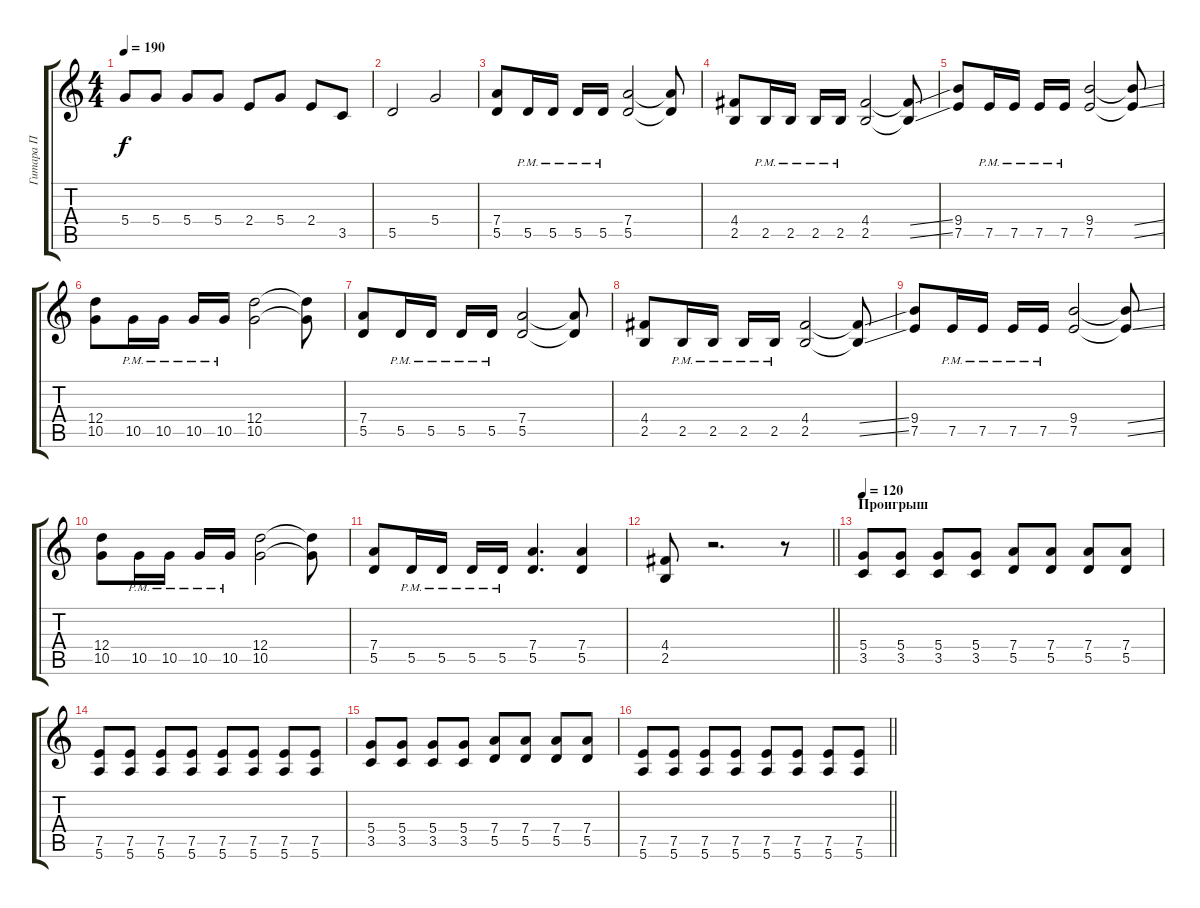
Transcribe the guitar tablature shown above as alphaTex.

\track ("Гитара П" "Гитара П") {instrument overdrivenguitar}
\staff {score tabs}
\tuning (E4 B3 G3 D3 A2 E2) {hide}
\ts (4 4)
\tempo 190
\clef g2
\ks c
5.4.8{dy f} 5.4.8 5.4.8 5.4.8 2.4.8 5.4.8 2.4.8 3.5.8 |
5.5.2 5.4.2 |
(7.4 5.5).8 5.5{pm}.16 5.5{pm}.16 5.5{pm}.16 5.5{pm}.16 (7.4 5.5).2 (7.4{t} 5.5{t}).8 |
(4.4 2.5).8 2.5{pm}.16 2.5{pm}.16 2.5{pm}.16 2.5{pm}.16 (4.4 2.5).2 (4.4{ss t} 2.5{ss t}).8 |
(9.4 7.5).8 7.5{pm}.16 7.5{pm}.16 7.5{pm}.16 7.5{pm}.16 (9.4 7.5).2 (9.4{ss t} 7.5{ss t}).8 |
(12.4 10.5).8 10.5{pm}.16 10.5{pm}.16 10.5{pm}.16 10.5{pm}.16 (12.4 10.5).2 (12.4{t} 10.5{t}).8 |
(7.4 5.5).8 5.5{pm}.16 5.5{pm}.16 5.5{pm}.16 5.5{pm}.16 (7.4 5.5).2 (7.4{t} 5.5{t}).8 |
(4.4 2.5).8 2.5{pm}.16 2.5{pm}.16 2.5{pm}.16 2.5{pm}.16 (4.4 2.5).2 (4.4{ss t} 2.5{ss t}).8 |
(9.4 7.5).8 7.5{pm}.16 7.5{pm}.16 7.5{pm}.16 7.5{pm}.16 (9.4 7.5).2 (9.4{ss t} 7.5{ss t}).8 |
(12.4 10.5).8 10.5{pm}.16 10.5{pm}.16 10.5{pm}.16 10.5{pm}.16 (12.4 10.5).2 (12.4{t} 10.5{t}).8 |
(7.4 5.5).8 5.5{pm}.16 5.5{pm}.16 5.5{pm}.16 5.5{pm}.16 (7.4 5.5).4{d} (7.4 5.5).4 |
\barLineRight lightlight
(4.4 2.5).8 r.2{d} r.8 |
\section ("" "Проигрыш")
\tempo 120
(5.4 3.5).8 (5.4 3.5).8 (5.4 3.5).8 (5.4 3.5).8 (7.4 5.5).8 (7.4 5.5).8 (7.4 5.5).8 (7.4 5.5).8 |
(7.5 5.6).8 (7.5 5.6).8 (7.5 5.6).8 (7.5 5.6).8 (7.5 5.6).8 (7.5 5.6).8 (7.5 5.6).8 (7.5 5.6).8 |
(5.4 3.5).8 (5.4 3.5).8 (5.4 3.5).8 (5.4 3.5).8 (7.4 5.5).8 (7.4 5.5).8 (7.4 5.5).8 (7.4 5.5).8 |
\barLineRight lightlight
(7.5 5.6).8 (7.5 5.6).8 (7.5 5.6).8 (7.5 5.6).8 (7.5 5.6).8 (7.5 5.6).8 (7.5 5.6).8 (7.5 5.6).8
